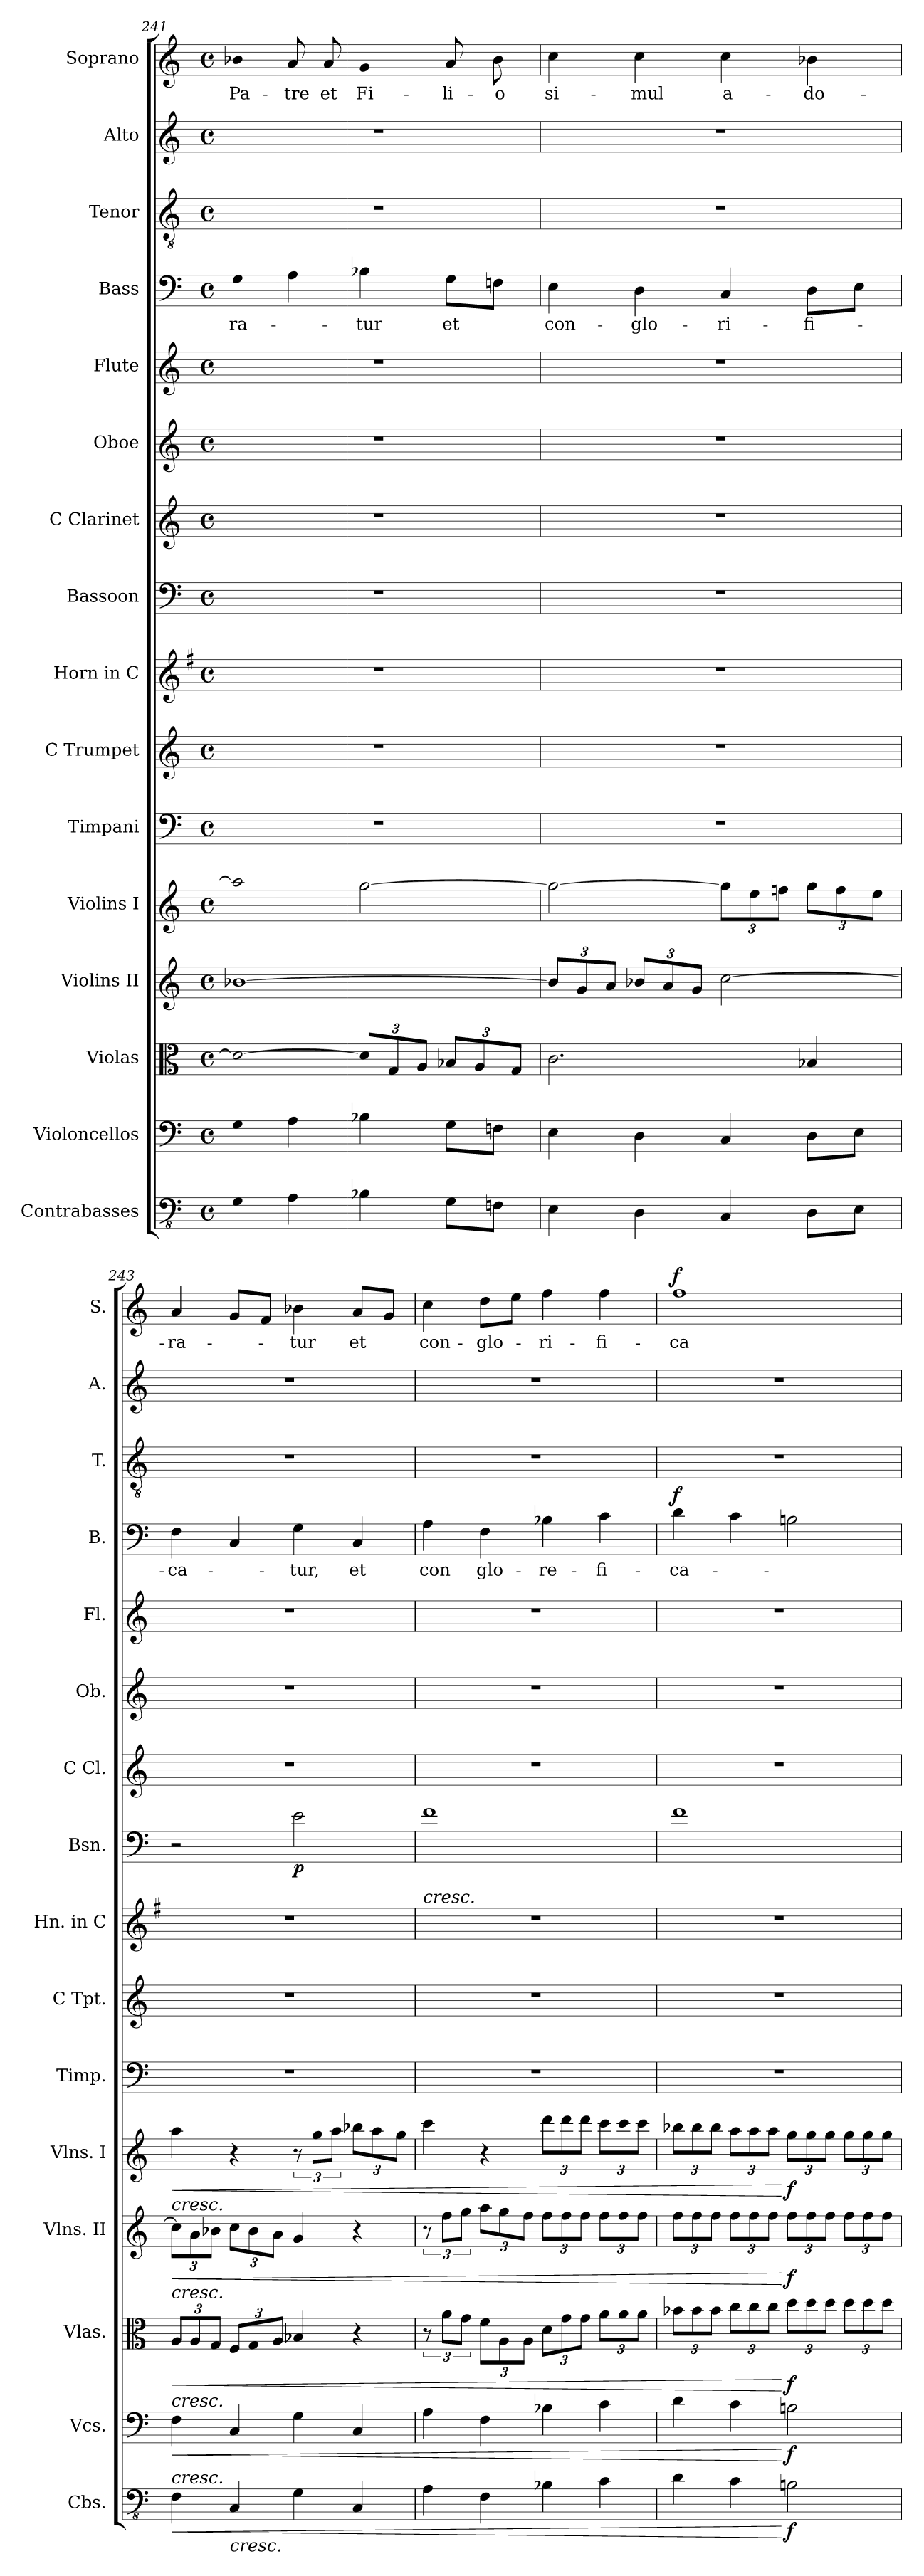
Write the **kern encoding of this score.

**kern	**dynam	**kern	**dynam	**kern	**dynam	**kern	**dynam	**kern	**dynam	**kern	**kern	**kern	**kern	**dynam	**kern	**kern	**kern	**kern	**text	**dynam	**kern	**kern	**kern	**text	**dynam
*part16	*part16	*part15	*part15	*part14	*part14	*part13	*part13	*part12	*part12	*part11	*part10	*part9	*part8	*part8	*part7	*part6	*part5	*part4	*part4	*part4	*part3	*part2	*part1	*part1	*part1
*staff16	*staff16	*staff15	*staff15	*staff14	*staff14	*staff13	*staff13	*staff12	*staff12	*staff11	*staff10	*staff9	*staff8	*staff8	*staff7	*staff6	*staff5	*staff4	*staff4	*staff4	*staff3	*staff2	*staff1	*staff1	*staff1
*I"Contrabasses	*	*I"Violoncellos	*	*I"Violas	*	*I"Violins II	*	*I"Violins I	*	*I"Timpani	*I"C Trumpet	*I"Horn in C	*I"Bassoon	*	*I"C Clarinet	*I"Oboe	*I"Flute	*I"Bass	*	*	*I"Tenor	*I"Alto	*I"Soprano	*	*
*I'Cbs.	*	*I'Vcs.	*	*I'Vlas.	*	*I'Vlns. II	*	*I'Vlns. I	*	*I'Timp.	*I'C Tpt.	*I'Hn. in C	*I'Bsn.	*	*I'C Cl.	*I'Ob.	*I'Fl.	*I'B.	*	*	*I'T.	*I'A.	*I'S.	*	*
*clefFv4	*	*clefF4	*	*clefC3	*	*clefG2	*	*clefG2	*	*clefF4	*clefG2	*clefG2	*clefF4	*	*clefG2	*clefG2	*clefG2	*clefF4	*	*	*clefGv2	*clefG2	*clefG2	*	*
*	*	*	*	*	*	*	*	*	*	*	*	*ITrd4c7	*	*	*ITrd1c2	*	*	*	*	*	*	*	*	*	*
*k[]	*	*k[]	*	*k[]	*	*k[]	*	*k[]	*	*k[]	*k[]	*k[]	*k[]	*	*k[b-e-]	*k[]	*k[]	*k[]	*	*	*k[]	*k[]	*k[]	*	*
*M4/4	*	*M4/4	*	*M4/4	*	*M4/4	*	*M4/4	*	*M4/4	*M4/4	*M4/4	*M4/4	*	*M4/4	*M4/4	*M4/4	*M4/4	*	*	*M4/4	*M4/4	*M4/4	*	*
*met(c)	*	*met(c)	*	*met(c)	*	*met(c)	*	*met(c)	*	*met(c)	*met(c)	*met(c)	*met(c)	*	*met(c)	*met(c)	*met(c)	*met(c)	*	*	*met(c)	*met(c)	*met(c)	*	*
=241	=241	=241	=241	=241	=241	=241	=241	=241	=241	=241	=241	=241	=241	=241	=241	=241	=241	=241	=241	=241	=241	=241	=241	=241	=241
!	!	!	!	!	!	!	!	!	!	!	!	!	!	!	!	!	!	!	!LO:LY:b	!	!	!	!	!LO:LY:b	!
4GG\	.	4G\	.	2d\_	.	[1b-X	.	2aa\]	.	1r	1r	1r	1r	.	1r	1r	1r	4G\	-ra-	.	1r	1r	4b-X\	Pa-	.
!	!	!	!	!	!	!	!	!	!	!	!	!	!	!	!	!	!	!	!	!	!	!	!	!LO:LY:b	!
4AA\	.	4A\	.	.	.	.	.	.	.	.	.	.	.	.	.	.	.	4A\	.	.	.	.	8a/	-tre	.
!	!	!	!	!	!	!	!	!	!	!	!	!	!	!	!	!	!	!	!	!	!	!	!	!LO:LY:b	!
.	.	.	.	.	.	.	.	.	.	.	.	.	.	.	.	.	.	.	.	.	.	.	8a/	et	.
*	*	*	*	*Xbrackettup	*	*	*	*	*	*	*	*	*	*	*	*	*	*	*	*	*	*	*	*	*
!	!	!	!	!	!	!	!	!	!	!	!	!	!	!	!	!	!	!	!LO:LY:b	!	!	!	!	!LO:LY:b	!
4BB-X\	.	4B-X\	.	12d/L]	.	.	.	[2gg\	.	.	.	.	.	.	.	.	.	4B-X\	-tur	.	.	.	4g/	Fi-	.
.	.	.	.	12G/	.	.	.	.	.	.	.	.	.	.	.	.	.	.	.	.	.	.	.	.	.
.	.	.	.	12A/J	.	.	.	.	.	.	.	.	.	.	.	.	.	.	.	.	.	.	.	.	.
!	!	!	!	!	!	!	!	!	!	!	!	!	!	!	!	!	!	!	!LO:LY:b	!	!	!	!	!LO:LY:b	!
8GG\L	.	8G\L	.	12B-X/L	.	.	.	.	.	.	.	.	.	.	.	.	.	8G\L	et	.	.	.	8a/	-li-	.
.	.	.	.	12A/	.	.	.	.	.	.	.	.	.	.	.	.	.	.	.	.	.	.	.	.	.
!	!	!	!	!	!	!	!	!	!	!	!	!	!	!	!	!	!	!	!	!	!	!	!	!LO:LY:b	!
8FFn\J	.	8Fn\J	.	.	.	.	.	.	.	.	.	.	.	.	.	.	.	8Fn\J	.	.	.	.	8b-\	-o	.
.	.	.	.	12G/J	.	.	.	.	.	.	.	.	.	.	.	.	.	.	.	.	.	.	.	.	.
!!LO:PB:g=z
=242	=242	=242	=242	=242	=242	=242	=242	=242	=242	=242	=242	=242	=242	=242	=242	=242	=242	=242	=242	=242	=242	=242	=242	=242	=242
*	*	*	*	*	*	*Xbrackettup	*	*	*	*	*	*	*	*	*	*	*	*	*	*	*	*	*	*	*
!	!	!	!	!	!	!	!	!	!	!	!	!	!	!	!	!	!	!	!LO:LY:b	!	!	!	!	!LO:LY:b	!
4EE\	.	4E\	.	2.c\	.	12b-/L]	.	2gg\_	.	1r	1r	1r	1r	.	1r	1r	1r	4E\	con-	.	1r	1r	4cc\	si-	.
.	.	.	.	.	.	12g/	.	.	.	.	.	.	.	.	.	.	.	.	.	.	.	.	.	.	.
.	.	.	.	.	.	12a/J	.	.	.	.	.	.	.	.	.	.	.	.	.	.	.	.	.	.	.
!	!	!	!	!	!	!	!	!	!	!	!	!	!	!	!	!	!	!	!LO:LY:b	!	!	!	!	!LO:LY:b	!
4DD\	.	4D\	.	.	.	12b-X/L	.	.	.	.	.	.	.	.	.	.	.	4D\	-glo-	.	.	.	4cc\	-mul	.
.	.	.	.	.	.	12a/	.	.	.	.	.	.	.	.	.	.	.	.	.	.	.	.	.	.	.
.	.	.	.	.	.	12g/J	.	.	.	.	.	.	.	.	.	.	.	.	.	.	.	.	.	.	.
*	*	*	*	*	*	*	*	*Xbrackettup	*	*	*	*	*	*	*	*	*	*	*	*	*	*	*	*	*
!	!	!	!	!	!	!	!	!	!	!	!	!	!	!	!	!	!	!	!LO:LY:b	!	!	!	!	!LO:LY:b	!
4CC/	.	4C/	.	.	.	[2cc\	.	12gg\L]	.	.	.	.	.	.	.	.	.	4C/	-ri-	.	.	.	4cc\	a-	.
.	.	.	.	.	.	.	.	12ee\	.	.	.	.	.	.	.	.	.	.	.	.	.	.	.	.	.
.	.	.	.	.	.	.	.	12ffn\J	.	.	.	.	.	.	.	.	.	.	.	.	.	.	.	.	.
!	!	!	!	!	!	!	!	!	!	!	!	!	!	!	!	!	!	!	!LO:LY:b	!	!	!	!	!LO:LY:b	!
8DD\L	.	8D\L	.	4B-X/	.	.	.	12gg\L	.	.	.	.	.	.	.	.	.	8D\L	-fi-	.	.	.	4b-X\	-do-	.
.	.	.	.	.	.	.	.	12ff\	.	.	.	.	.	.	.	.	.	.	.	.	.	.	.	.	.
8EE\J	.	8E\J	.	.	.	.	.	.	.	.	.	.	.	.	.	.	.	8E\J	.	.	.	.	.	.	.
.	.	.	.	.	.	.	.	12ee\J	.	.	.	.	.	.	.	.	.	.	.	.	.	.	.	.	.
=243	=243	=243	=243	=243	=243	=243	=243	=243	=243	=243	=243	=243	=243	=243	=243	=243	=243	=243	=243	=243	=243	=243	=243	=243	=243
!	!	!	!	!	!	!LO:TX:a:i:t=cresc.	!	!	!	!	!	!	!	!	!	!	!	!	!	!	!	!	!	!	!
!	!	!	!	!LO:TX:a:i:t=cresc.	!	!	!	!	!	!	!	!	!	!	!	!	!	!	!	!	!	!	!	!	!
!	!	!LO:TX:a:i:t=cresc.	!	!	!	!	!	!	!	!	!	!	!	!	!	!	!	!	!	!	!	!	!	!	!
!LO:TX:a:i:t=cresc.	!	!	!	!	!	!	!	!	!	!	!	!	!	!	!	!	!	!	!	!	!	!	!	!	!
!	!LO:HP:b	!	!LO:HP:b	!	!LO:HP:b	!	!LO:HP:b	!	!LO:HP:b	!	!	!	!	!	!	!	!	!	!LO:LY:b	!	!	!	!	!LO:LY:b	!
4FF\	<	4F\	<	12A/L	<	12cc\L]	<	4aa\	<	1r	1r	1r	2r	.	1r	1r	1r	4F\	-ca-	.	1r	1r	4a/	-ra-	.
.	.	.	.	12A/	.	12a\	.	.	.	.	.	.	.	.	.	.	.	.	.	.	.	.	.	.	.
.	.	.	.	12G/J	.	12b-X\J	.	.	.	.	.	.	.	.	.	.	.	.	.	.	.	.	.	.	.
!LO:TX:b:i:t=cresc.	!	!	!	!	!	!	!	!	!	!	!	!	!	!	!	!	!	!	!	!	!	!	!	!	!
4CC/	.	4C/	.	12F/L	.	12cc\L	.	4r	.	.	.	.	.	.	.	.	.	4C/	.	.	.	.	8g/L	.	.
.	.	.	.	12G/	.	12b-\	.	.	.	.	.	.	.	.	.	.	.	.	.	.	.	.	.	.	.
.	.	.	.	.	.	.	.	.	.	.	.	.	.	.	.	.	.	.	.	.	.	.	8f/J	.	.
.	.	.	.	12A/J	.	12a\J	.	.	.	.	.	.	.	.	.	.	.	.	.	.	.	.	.	.	.
*	*	*	*	*	*	*	*	*brackettup	*	*	*	*	*	*	*	*	*	*	*	*	*	*	*	*	*
!	!	!	!	!	!	!	!	!	!	!	!	!	!	!LO:DY:b	!	!	!	!	!LO:LY:b	!	!	!	!	!LO:LY:b	!
4GG\	.	4G\	.	4B-X/	.	4g/	.	12r	.	.	.	.	2e\	p	.	.	.	4G\	-tur,	.	.	.	4b-X\	-tur	.
.	.	.	.	.	.	.	.	12gg\L	.	.	.	.	.	.	.	.	.	.	.	.	.	.	.	.	.
.	.	.	.	.	.	.	.	12aa\J	.	.	.	.	.	.	.	.	.	.	.	.	.	.	.	.	.
*	*	*	*	*	*	*	*	*Xbrackettup	*	*	*	*	*	*	*	*	*	*	*	*	*	*	*	*	*
!	!	!	!	!	!	!	!	!	!	!	!	!	!	!	!	!	!	!	!LO:LY:b	!	!	!	!	!LO:LY:b	!
4CC/	.	4C/	.	4r	.	4r	.	12bb-X\L	.	.	.	.	.	.	.	.	.	4C/	et	.	.	.	8a/L	et	.
.	.	.	.	.	.	.	.	12aa\	.	.	.	.	.	.	.	.	.	.	.	.	.	.	.	.	.
.	.	.	.	.	.	.	.	.	.	.	.	.	.	.	.	.	.	.	.	.	.	.	8g/J	.	.
.	.	.	.	.	.	.	.	12gg\J	.	.	.	.	.	.	.	.	.	.	.	.	.	.	.	.	.
=244	=244	=244	=244	=244	=244	=244	=244	=244	=244	=244	=244	=244	=244	=244	=244	=244	=244	=244	=244	=244	=244	=244	=244	=244	=244
*	*	*	*	*brackettup	*	*brackettup	*	*	*	*	*	*	*	*	*	*	*	*	*	*	*	*	*	*	*
!	!	!	!	!	!	!	!	!	!	!	!	!LO:TX:a:i:t=cresc.	!	!	!	!	!	!	!	!	!	!	!	!	!
!	!	!	!	!	!	!	!	!	!	!	!	!	!	!	!	!	!	!	!LO:LY:b	!	!	!	!	!LO:LY:b	!
4AA\	.	4A\	.	12r	.	12r	.	4ccc\	.	1r	1r	1r	1f	.	1r	1r	1r	4A\	con	.	1r	1r	4cc\	con-	.
.	.	.	.	12a\L	.	12ff\L	.	.	.	.	.	.	.	.	.	.	.	.	.	.	.	.	.	.	.
.	.	.	.	12g\J	.	12gg\J	.	.	.	.	.	.	.	.	.	.	.	.	.	.	.	.	.	.	.
*	*	*	*	*Xbrackettup	*	*Xbrackettup	*	*	*	*	*	*	*	*	*	*	*	*	*	*	*	*	*	*	*
!	!	!	!	!	!	!	!	!	!	!	!	!	!	!	!	!	!	!	!LO:LY:b	!	!	!	!	!LO:LY:b	!
4FF\	.	4F\	.	12f\L	.	12aa\L	.	4r	.	.	.	.	.	.	.	.	.	4F\	glo-	.	.	.	8dd\L	-glo-	.
.	.	.	.	12A\	.	12gg\	.	.	.	.	.	.	.	.	.	.	.	.	.	.	.	.	.	.	.
.	.	.	.	.	.	.	.	.	.	.	.	.	.	.	.	.	.	.	.	.	.	.	8ee\J	.	.
.	.	.	.	12A\J	.	12ff\J	.	.	.	.	.	.	.	.	.	.	.	.	.	.	.	.	.	.	.
!	!	!	!	!	!	!	!	!	!	!	!	!	!	!	!	!	!	!	!LO:LY:b	!	!	!	!	!LO:LY:b	!
4BB-X\	.	4B-X\	.	12d\L	.	12ff\L	.	12ddd\L	.	.	.	.	.	.	.	.	.	4B-X\	-re-	.	.	.	4ff\	-ri-	.
.	.	.	.	12g\	.	12ff\	.	12ddd\	.	.	.	.	.	.	.	.	.	.	.	.	.	.	.	.	.
.	.	.	.	12g\J	.	12ff\J	.	12ddd\J	.	.	.	.	.	.	.	.	.	.	.	.	.	.	.	.	.
!	!	!	!	!	!	!	!	!	!	!	!	!	!	!	!	!	!	!	!LO:LY:b	!	!	!	!	!LO:LY:b	!
4C\	.	4c\	.	12a\L	.	12ff\L	.	12ccc\L	.	.	.	.	.	.	.	.	.	4c\	-fi-	.	.	.	4ff\	-fi-	.
.	.	.	.	12a\	.	12ff\	.	12ccc\	.	.	.	.	.	.	.	.	.	.	.	.	.	.	.	.	.
.	.	.	.	12a\J	.	12ff\J	.	12ccc\J	.	.	.	.	.	.	.	.	.	.	.	.	.	.	.	.	.
!!LO:PB:g=z
=245	=245	=245	=245	=245	=245	=245	=245	=245	=245	=245	=245	=245	=245	=245	=245	=245	=245	=245	=245	=245	=245	=245	=245	=245	=245
!	!	!	!	!	!	!	!	!	!	!	!	!	!	!	!	!	!	!	!LO:LY:b	!LO:DY:b	!	!	!	!LO:LY:b	!LO:DY:b
4D\	.	4d\	.	12b-X\L	.	12ff\L	.	12bb-X\L	.	1r	1r	1r	1f	.	1r	1r	1r	4d\	-ca-	f	1r	1r	1ff	-ca-	f
.	.	.	.	12b-\	.	12ff\	.	12bb-\	.	.	.	.	.	.	.	.	.	.	.	.	.	.	.	.	.
.	.	.	.	12b-\J	.	12ff\J	.	12bb-\J	.	.	.	.	.	.	.	.	.	.	.	.	.	.	.	.	.
4C\	.	4c\	.	12cc\L	.	12ff\L	.	12aa\L	.	.	.	.	.	.	.	.	.	4c\	.	.	.	.	.	.	.
.	.	.	.	12cc\	.	12ff\	.	12aa\	.	.	.	.	.	.	.	.	.	.	.	.	.	.	.	.	.
.	.	.	.	12cc\J	.	12ff\J	.	12aa\J	.	.	.	.	.	.	.	.	.	.	.	.	.	.	.	.	.
!	!LO:DY:n=1:b	!	!LO:DY:n=1:b	!	!LO:DY:n=1:b	!	!LO:DY:n=1:b	!	!LO:DY:n=1:b	!	!	!	!	!	!	!	!	!	!	!	!	!	!	!	!
2BBn\	[ f	2Bn\	[ f	12dd\L	[ f	12ff\L	[ f	12gg\L	[ f	.	.	.	.	.	.	.	.	2Bn\	.	.	.	.	.	.	.
.	.	.	.	12dd\	.	12ff\	.	12gg\	.	.	.	.	.	.	.	.	.	.	.	.	.	.	.	.	.
.	.	.	.	12dd\J	.	12ff\J	.	12gg\J	.	.	.	.	.	.	.	.	.	.	.	.	.	.	.	.	.
.	.	.	.	12dd\L	.	12ff\L	.	12gg\L	.	.	.	.	.	.	.	.	.	.	.	.	.	.	.	.	.
.	.	.	.	12dd\	.	12ff\	.	12gg\	.	.	.	.	.	.	.	.	.	.	.	.	.	.	.	.	.
.	.	.	.	12dd\J	.	12ff\J	.	12gg\J	.	.	.	.	.	.	.	.	.	.	.	.	.	.	.	.	.
=	=	=	=	=	=	=	=	=	=	=	=	=	=	=	=	=	=	=	=	=	=	=	=	=	=
*-	*-	*-	*-	*-	*-	*-	*-	*-	*-	*-	*-	*-	*-	*-	*-	*-	*-	*-	*-	*-	*-	*-	*-	*-	*-
